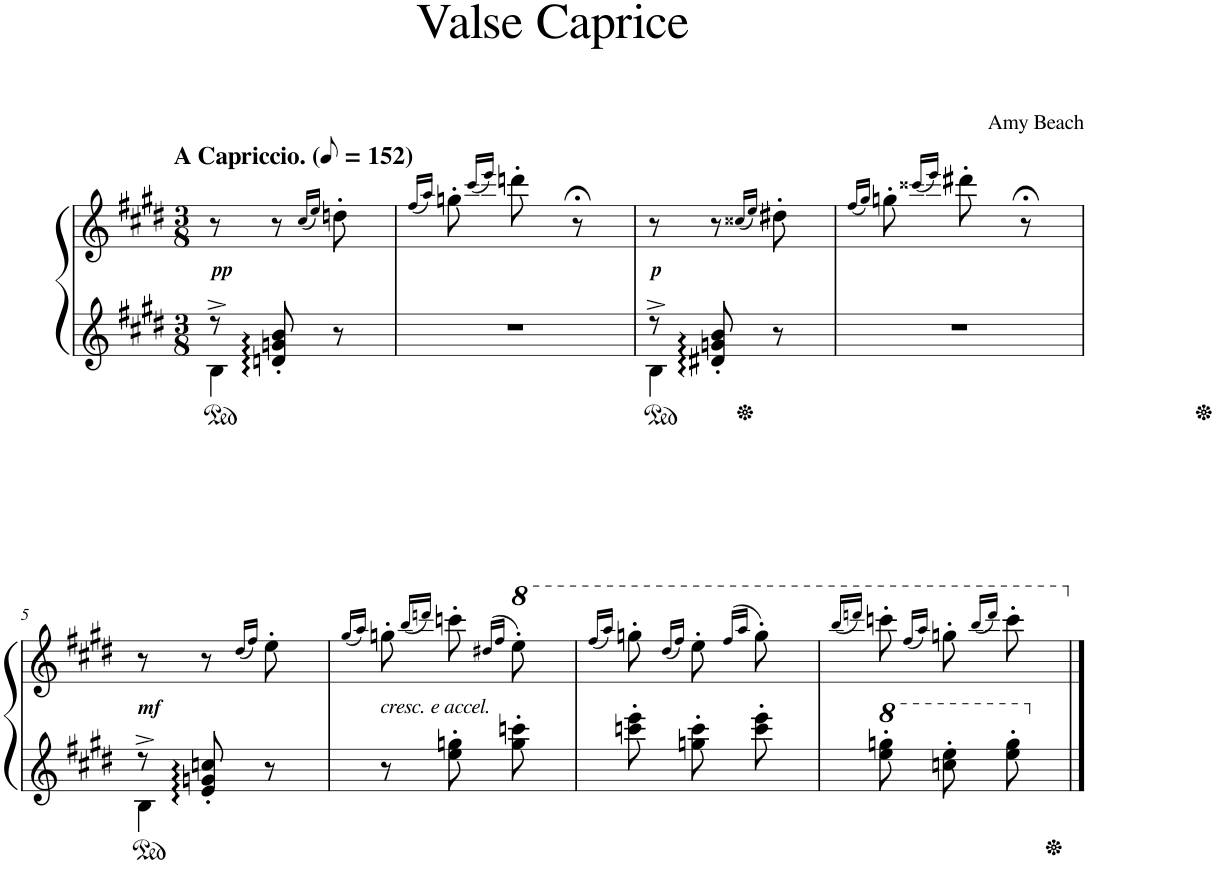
**kern	**kern
*part1	*part1
*staff2	*staff1
*I"Piano	*
*I'Pno.	*
*clefG2	*clefG2
*k[f#c#g#d#]	*k[f#c#g#d#]
*M3/8	*M3/8
*MM76	*MM76
=1	=1
*^	*
!	!	!LO:TX:a:B:t=A Capriccio.
!	!	!LO:TX:b:Bi:t=pp
8r	4B^>\	8r
8dn/::'< 8gn/::'< 8b/::'<	.	8r
.	.	(16qcc#/LL
.	.	16qee/JJ)
8r	8ryy	8ddn'\
*v	*v	*
=2	=2
.	(16qff#/LL
.	16qaa/JJ)
4.r	8ggn'\
.	(16qccc#/LL
.	16qeee/JJ)
.	8dddn'\
.	8r;<
=3	=3
*^	*
!	!	!LO:TX:b:Bi:t=p
8r	4B^>\	8r
8d#X/::'< 8gn/::'< 8b/::'<	.	8r
.	.	(16qcc##X/LL
.	.	16qee/JJ)
8r	8ryy	8dd#X'\
*v	*v	*
=4	=4
.	(16qff#/LL
.	16qgg#/JJ)
4.r	8ggn'\
.	(16qccc##X/LL
.	16qeee/JJ)
.	8ddd#X'\
.	8r;<
!!LO:LB:g=z
=5	=5
*^	*
!	!	!LO:TX:b:Bi:t=mf
8r	4B^>\	8r
8e/::'< 8gn/::'< 8ccn/::'<	.	8r
.	.	(16qdd#/LL
.	.	16qff#/JJ)
8r	8ryy	8ee'\
*v	*v	*
=6	=6
.	(16qgg#/LL
.	16qaa/JJ)
!	!LO:TX:b:i:t=cresc. e accel.
8r	8ggn'\
.	(16qbb/LL
.	16qdddn/JJ)
8ee'\ 8ggn'\L	8cccn'\
.	(16qdd#X/LL
.	16qff#/JJ
*	*8va
8gg'\ 8cccn'\J	8eee'\)
=7	=7
.	(16qfff#/LL
.	16qaaa/JJ)
8cccn'\ 8eee'\L	8gggn'\
.	(16qddd#/LL
.	16qfff#/JJ)
8ggn'\ 8ccc'\	8eee'\
.	(16qfff#/LL
.	16qaaa/JJ
8ccc'\ 8eee'\J	8ggg'\)
=8	=8
.	(16qbbb/LL
.	16qddddn/JJ)
*8va	*
8eee'\ 8gggn'\L	8ccccn'\
.	(16qfff#/LL
.	16qaaa/JJ)
8cccn'\ 8eee'\	8gggn'\
.	(16qbbb/LL
.	16qdddd/JJ)
8eee'\ 8ggg'\J	8cccc'\
*X8va	*
*	*X8va
==	==
*-	*-
